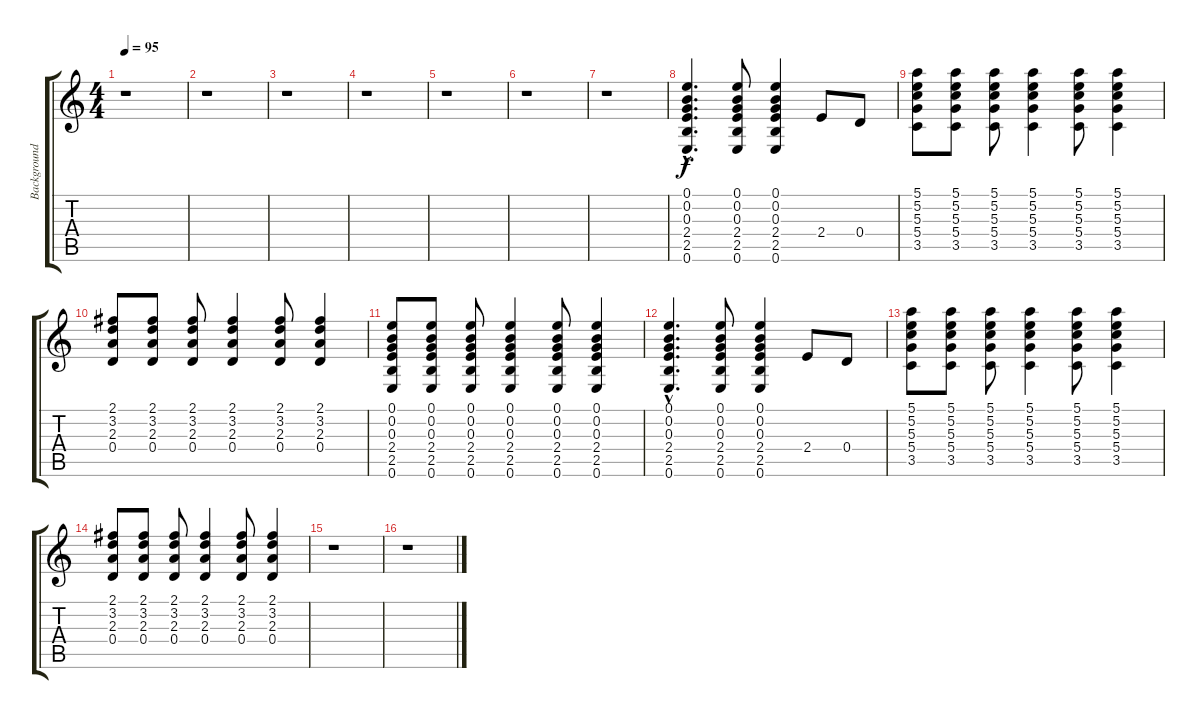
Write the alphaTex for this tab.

\track ("Background guitar (refr.)" "Background") {instrument electricguitarclean}
\staff {score tabs}
\tuning (E4 B3 G3 D3 A2 E2) {hide}
\ts (4 4)
\tempo 95
\clef g2
\ks c
r.1{dy f} |
r.1 |
r.1 |
r.1 |
r.1 |
r.1 |
r.1 |
(0.1{hac} 0.2{hac} 0.3{hac} 2.4{hac} 2.5{hac} 0.6{hac}).4{d} (0.1 0.2 0.3 2.4 2.5 0.6).8 (0.1 0.2 0.3 2.4 2.5 0.6).4 2.4.8 0.4.8 |
(5.1 5.2 5.3 5.4 3.5).8 (5.1 5.2 5.3 5.4 3.5).8 (5.1 5.2 5.3 5.4 3.5).8 (5.1 5.2 5.3 5.4 3.5).4 (5.1 5.2 5.3 5.4 3.5).8 (5.1 5.2 5.3 5.4 3.5).4 |
(2.1 3.2 2.3 0.4).8 (2.1 3.2 2.3 0.4).8 (2.1 3.2 2.3 0.4).8 (2.1 3.2 2.3 0.4).4 (2.1 3.2 2.3 0.4).8 (2.1 3.2 2.3 0.4).4 |
(0.1 0.2 0.3 2.4 2.5 0.6).8 (0.1 0.2 0.3 2.4 2.5 0.6).8 (0.1 0.2 0.3 2.4 2.5 0.6).8 (0.1 0.2 0.3 2.4 2.5 0.6).4 (0.1 0.2 0.3 2.4 2.5 0.6).8 (0.1 0.2 0.3 2.4 2.5 0.6).4 |
(0.1{hac} 0.2{hac} 0.3{hac} 2.4{hac} 2.5{hac} 0.6{hac}).4{d} (0.1 0.2 0.3 2.4 2.5 0.6).8 (0.1 0.2 0.3 2.4 2.5 0.6).4 2.4.8 0.4.8 |
(5.1 5.2 5.3 5.4 3.5).8 (5.1 5.2 5.3 5.4 3.5).8 (5.1 5.2 5.3 5.4 3.5).8 (5.1 5.2 5.3 5.4 3.5).4 (5.1 5.2 5.3 5.4 3.5).8 (5.1 5.2 5.3 5.4 3.5).4 |
(2.1 3.2 2.3 0.4).8 (2.1 3.2 2.3 0.4).8 (2.1 3.2 2.3 0.4).8 (2.1 3.2 2.3 0.4).4 (2.1 3.2 2.3 0.4).8 (2.1 3.2 2.3 0.4).4 |
r.1 |
r.1
